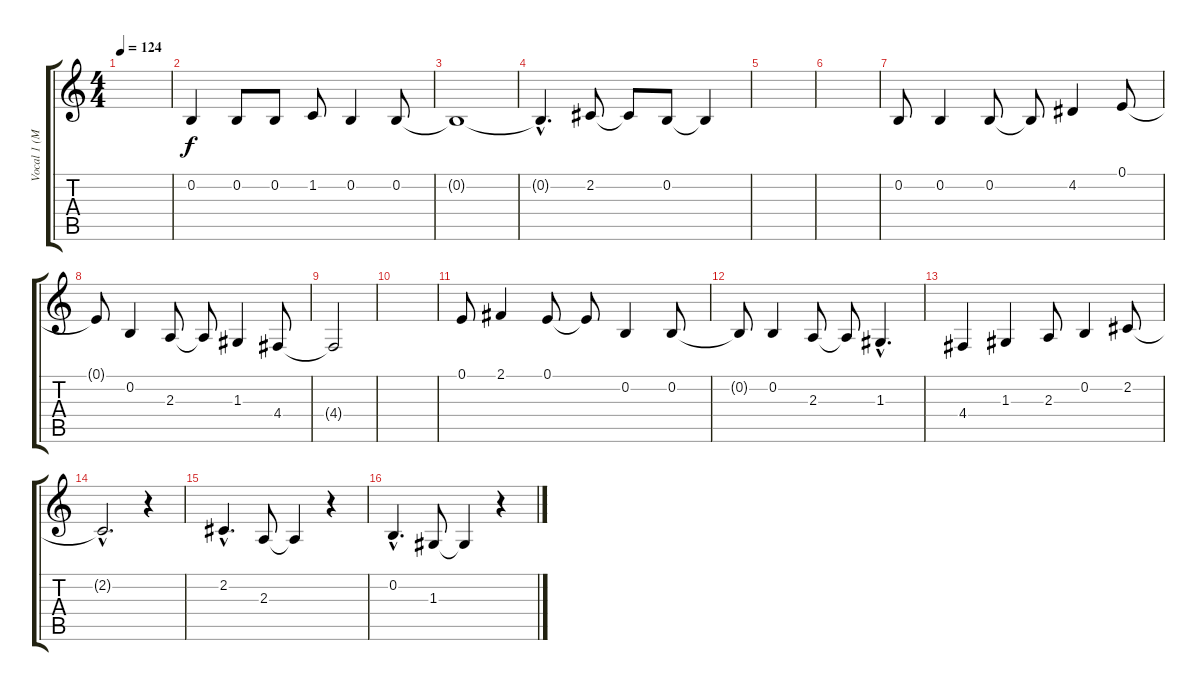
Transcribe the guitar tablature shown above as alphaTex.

\track ("Vocal 1 (Michael Stipe + Mike Mills)" "Vocal 1 (M") {instrument oboe}
\staff {score tabs}
\tuning (E4 B3 G3 D3 A2 E2) {hide}
\ts (4 4)
\tempo 124
\clef g2
\ks c
|
0.2.4 0.2.8 0.2.8 1.2.8 0.2.4 0.2.8 |
0.2{t}.1 |
0.2{hac t}.4{d} 2.2.8 2.2{t}.8 0.2.8 0.2{t}.4 |
|
|
0.2.8 0.2.4 0.2.8 0.2{t}.8 4.2.4 0.1.8 |
0.1{t}.8 0.2.4 2.3.8 2.3{t}.8 1.3.4 4.4.8 |
4.4{t}.2 |
|
0.1.8 2.1.4 0.1.8 0.1{t}.8 0.2.4 0.2.8 |
0.2{t}.8 0.2.4 2.3.8 2.3{t}.8 1.3{hac}.4{d} |
4.4.4 1.3.4 2.3.8 0.2.4 2.2.8 |
2.2{hac t}.2{d} r.4 |
2.2{hac}.4{d} 2.3.8 2.3{t}.4 r.4 |
0.2{hac}.4{d} 1.3.8 1.3{t}.4 r.4
